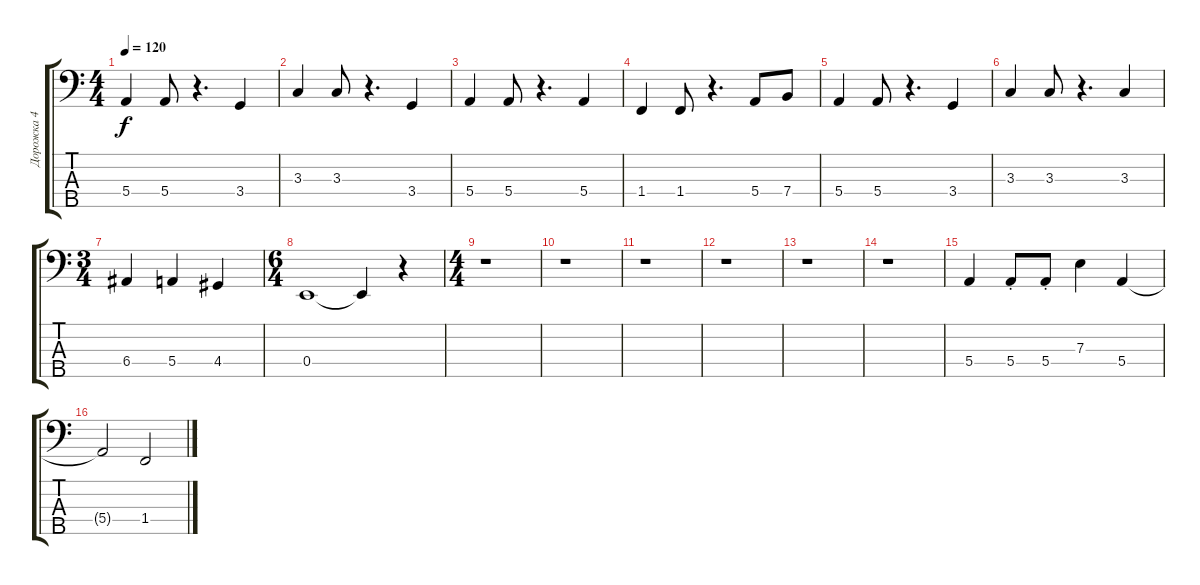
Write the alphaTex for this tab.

\track ("Дорожка 4" "Дорожка 4") {instrument electricbassfinger}
\staff {score tabs}
\tuning (G2 D2 A1 E1 B0) {hide}
\ts (4 4)
\tempo 120
\clef f4
\ks c
5.4.4{dy f instrument electricbassfinger} 5.4.8 r.4{d} 3.4.4 |
3.3.4 3.3.8 r.4{d} 3.4.4 |
5.4.4 5.4.8 r.4{d} 5.4.4 |
1.4.4 1.4.8 r.4{d} 5.4.8 7.4.8 |
5.4.4 5.4.8 r.4{d} 3.4.4 |
3.3.4 3.3.8 r.4{d} 3.3.4 |
\ts (3 4)
6.4.4 5.4.4 4.4.4 |
\ts (6 4)
0.4.1 0.4{t}.4 r.4 |
\ts (4 4)
r.1 |
r.1 |
r.1 |
r.1 |
r.1 |
r.1 |
5.4.4{volume 14} 5.4{st}.8 5.4{st}.8 7.3.4 5.4.4 |
5.4{t}.2 1.4.2
